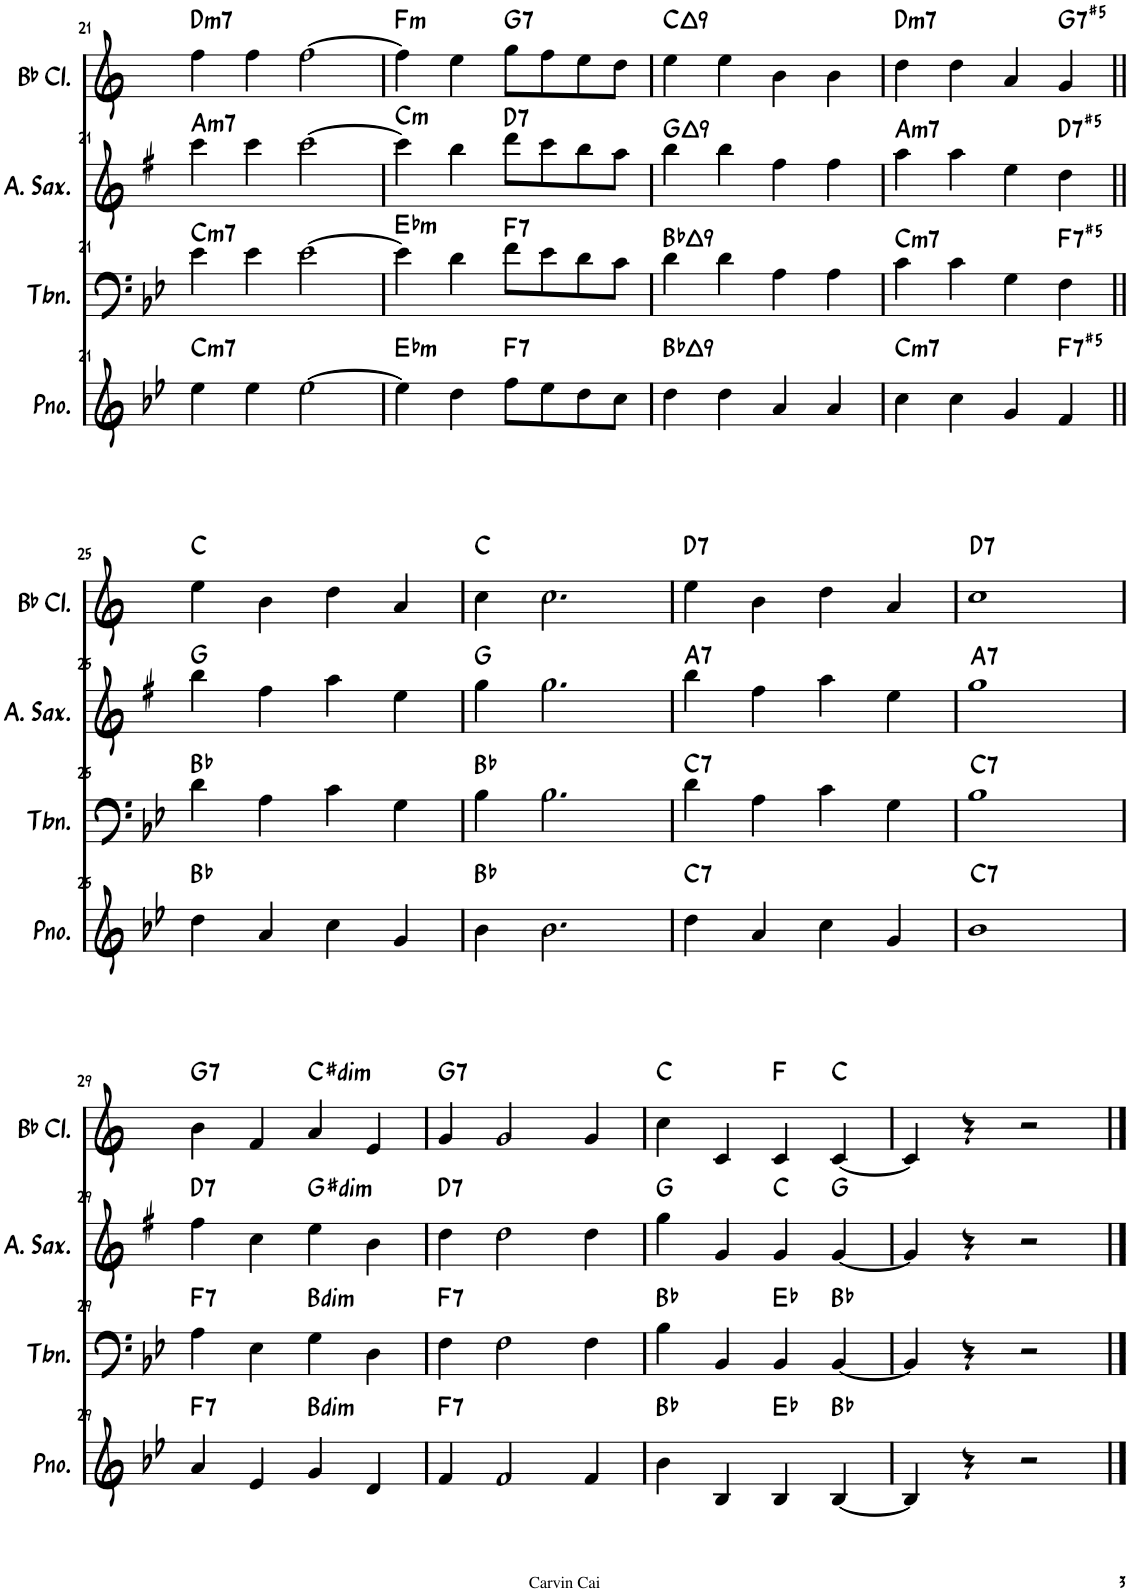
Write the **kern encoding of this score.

**kern	**harte	**kern	**harte	**kern	**harte	**kern	**harte
*part4	*part4	*part3	*part3	*part2	*part2	*part1	*part1
*staff4	*	*staff3	*	*staff2	*	*staff1	*
*I"钢琴	*	*I"长号	*	*I"中音萨克斯	*	*I"降B调单簧管	*
!!LO:PB:g=z
*clefG2	*	*clefF4	*	*clefG2	*	*clefG2	*
*	*	*	*	*Trd5c9	*	*Trd1c2	*
*k[b-e-]	*	*k[b-e-]	*	*k[f#]	*	*k[]	*
*M4/4	*	*M4/4	*	*M4/4	*	*M4/4	*
=21	=21	=21	=21	=21	=21	=21	=21
!	!LO:H:kt=m7	!	!LO:H:kt=m7	!	!LO:H:kt=m7	!	!LO:H:kt=m7
4ee-\	C:min7	4e-\	C:min7	4ccc\	A:min7	4ff\	D:min7
4ee-\	.	4e-\	.	4ccc\	.	4ff\	.
[2ee-\	.	[2e-\	.	[2ccc\	.	[2ff\	.
=22	=22	=22	=22	=22	=22	=22	=22
!	!LO:H:kt=m	!	!LO:H:kt=m	!	!LO:H:kt=m	!	!LO:H:kt=m
4ee-\]	Eb:min	4e-\]	Eb:min	4ccc\]	C:min	4ff\]	F:min
4dd\	.	4d\	.	4bb\	.	4ee\	.
!	!LO:H:kt=7	!	!LO:H:kt=7	!	!LO:H:kt=7	!	!LO:H:kt=7
8ff\L	F:7	8f\L	F:7	8ddd\L	D:7	8gg\L	G:7
8ee-\	.	8e-\	.	8ccc\	.	8ff\	.
8dd\	.	8d\	.	8bb\	.	8ee\	.
8cc\J	.	8c\J	.	8aa\J	.	8dd\J	.
=23	=23	=23	=23	=23	=23	=23	=23
!	!LO:H:kt=9	!	!LO:H:kt=9	!	!LO:H:kt=9	!	!LO:H:kt=9
4dd\	Bb:maj9	4d\	Bb:maj9	4bb\	G:maj9	4ee\	C:maj9
4dd\	.	4d\	.	4bb\	.	4ee\	.
4a/	.	4A\	.	4ff#\	.	4b\	.
4a/	.	4A\	.	4ff#\	.	4b\	.
=24	=24	=24	=24	=24	=24	=24	=24
!	!LO:H:kt=m7	!	!LO:H:kt=m7	!	!LO:H:kt=m7	!	!LO:H:kt=m7
4cc\	C:min7	4c\	C:min7	4aa\	A:min7	4dd\	D:min7
4cc\	.	4c\	.	4aa\	.	4dd\	.
4g/	.	4G\	.	4ee\	.	4a/	.
!	!LO:H:kt=7	!	!LO:H:kt=7	!	!LO:H:kt=7	!	!LO:H:kt=7
4f/	F:(3,#5,b7)	4F\	F:(3,#5,b7)	4dd\	D:(3,#5,b7)	4g/	G:(3,#5,b7)
!!LO:LB:g=z
=25||	=25||	=25||	=25||	=25||	=25||	=25||	=25||
4dd\	Bb:maj	4d\	Bb:maj	4bb\	G:maj	4ee\	C:maj
4a/	.	4A\	.	4ff#\	.	4b\	.
4cc\	.	4c\	.	4aa\	.	4ddn\	.
4g/	.	4G\	.	4ee\	.	4a/	.
=26	=26	=26	=26	=26	=26	=26	=26
4b-\	Bb:maj	4B-\	Bb:maj	4gg\	G:maj	4cc\	C:maj
2.b-\	.	2.B-\	.	2.gg\	.	2.cc\	.
=27	=27	=27	=27	=27	=27	=27	=27
!	!LO:H:kt=7	!	!LO:H:kt=7	!	!LO:H:kt=7	!	!LO:H:kt=7
4dd\	C:7	4d\	C:7	4bb\	A:7	4ee\	D:7
4a/	.	4A\	.	4ff#\	.	4b\	.
4cc\	.	4c\	.	4aa\	.	4dd\	.
4g/	.	4G\	.	4ee\	.	4a/	.
=28	=28	=28	=28	=28	=28	=28	=28
!	!LO:H:kt=7	!	!LO:H:kt=7	!	!LO:H:kt=7	!	!LO:H:kt=7
1b-	C:7	1B-	C:7	1gg	A:7	1cc	D:7
!!LO:LB:g=z
=29	=29	=29	=29	=29	=29	=29	=29
!	!LO:H:kt=7	!	!LO:H:kt=7	!	!LO:H:kt=7	!	!LO:H:kt=7
4a/	F:7	4A\	F:7	4ff#\	D:7	4b\	G:7
4e-/	.	4E-\	.	4cc\	.	4f/	.
!	!LO:H:kt=dim	!	!LO:H:kt=dim	!	!LO:H:kt=dim	!	!LO:H:kt=dim
4g/	B:dim	4G\	B:dim	4ee\	G#:dim	4a/	C#:dim
4d/	.	4D\	.	4b\	.	4e/	.
=30	=30	=30	=30	=30	=30	=30	=30
!	!LO:H:kt=7	!	!LO:H:kt=7	!	!LO:H:kt=7	!	!LO:H:kt=7
4f/	F:7	4F\	F:7	4dd\	D:7	4g/	G:7
2f/	.	2F\	.	2dd\	.	2g/	.
4f/	.	4F\	.	4dd\	.	4g/	.
=31	=31	=31	=31	=31	=31	=31	=31
4b-\	Bb:maj	4B-\	Bb:maj	4gg\	G:maj	4cc\	C:maj
4B-/	.	4BB-/	.	4g/	.	4c/	.
4B-/	Eb:maj	4BB-/	Eb:maj	4g/	C:maj	4c/	F:maj
[4B-/	Bb:maj	[4BB-/	Bb:maj	[4g/	G:maj	[4c/	C:maj
=32	=32	=32	=32	=32	=32	=32	=32
4B-/]	.	4BB-/]	.	4g/]	.	4c/]	.
4r	.	4r	.	4r	.	4r	.
2r	.	2r	.	2r	.	2r	.
==	==	==	==	==	==	==	==
*-	*-	*-	*-	*-	*-	*-	*-
